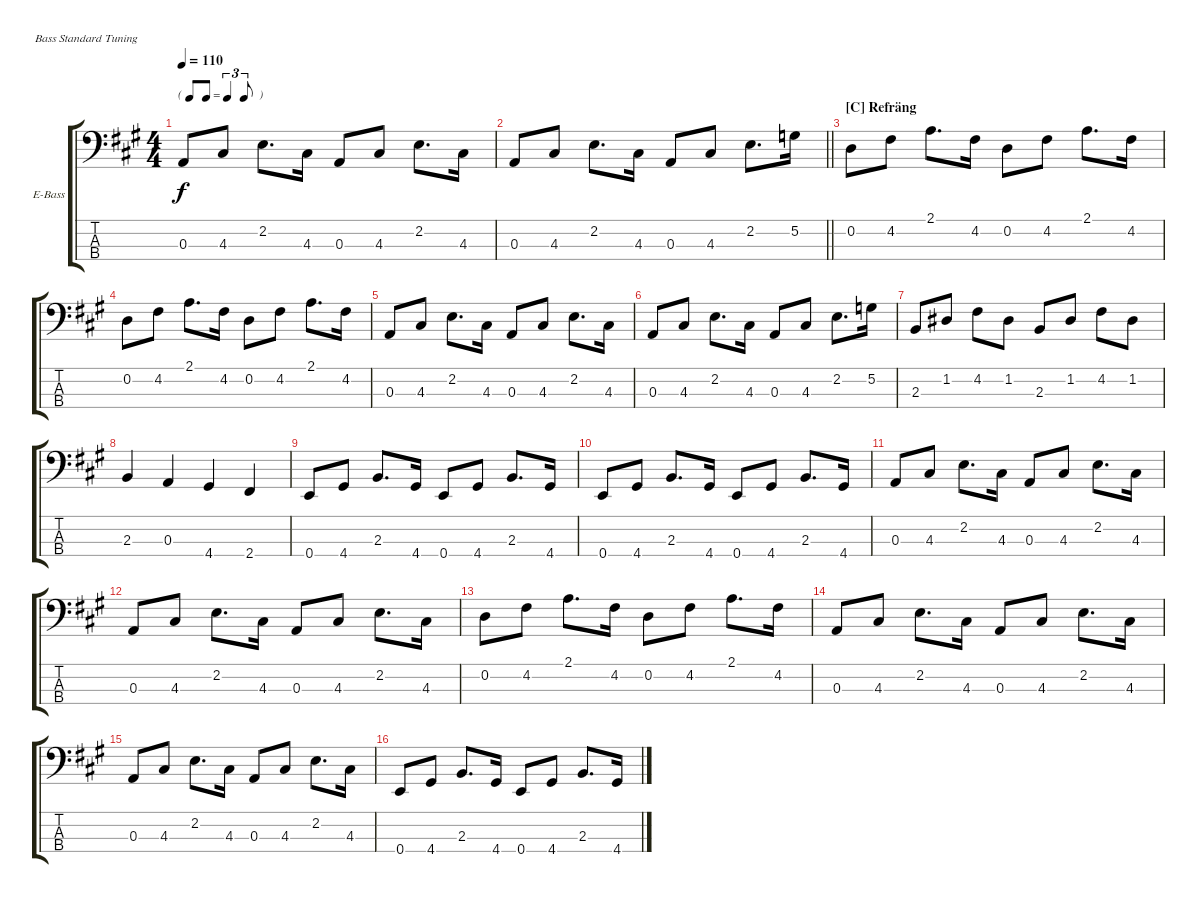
\defaultSystemsLayout 4
\bracketExtendMode groupsimilarinstruments
\firstSystemTrackNameOrientation horizontal
\otherSystemsTrackNameOrientation horizontal
\track ("Electric Bass" "E-Bass") {instrument electricbassfinger}
\staff {score tabs}
\tuning (G2 D2 A1 E1)
\ts (4 4)
\tf triplet8th
\tempo 110
\clef f4
\scale
0.333333
\ks a
0.3.8{dy f} 4.3.8 2.2.8{d} 4.3.16 0.3.8 4.3.8 2.2.8{d} 4.3.16 |
\scale
0.333333
\barLineRight lightlight
0.3.8 4.3.8 2.2.8{d} 4.3.16 0.3.8 4.3.8 2.2.8{d} 5.2.16 |
\section ("C" "Refräng")
\scale
0.333333 0.2.8 4.2.8 2.1.8{d} 4.2.16 0.2.8 4.2.8 2.1.8{d} 4.2.16 |
\scale
0.333333 0.2.8 4.2.8 2.1.8{d} 4.2.16 0.2.8 4.2.8 2.1.8{d} 4.2.16 |
\scale
0.333333 0.3.8 4.3.8 2.2.8{d} 4.3.16 0.3.8 4.3.8 2.2.8{d} 4.3.16 |
\scale
0.333333 0.3.8 4.3.8 2.2.8{d} 4.3.16 0.3.8 4.3.8 2.2.8{d} 5.2.16 |
\scale
0.333333 2.3.8 1.2.8 4.2.8 1.2.8 2.3.8 1.2.8 4.2.8 1.2.8 |
\scale
0.333333 2.3.4 0.3.4 4.4.4 2.4.4 |
\scale
0.333333 0.4.8 4.4.8 2.3.8{d} 4.4.16 0.4.8 4.4.8 2.3.8{d} 4.4.16 |
\scale
0.333333 0.4.8 4.4.8 2.3.8{d} 4.4.16 0.4.8 4.4.8 2.3.8{d} 4.4.16 |
\scale
0.333333 0.3.8 4.3.8 2.2.8{d} 4.3.16 0.3.8 4.3.8 2.2.8{d} 4.3.16 |
\scale
0.333333 0.3.8 4.3.8 2.2.8{d} 4.3.16 0.3.8 4.3.8 2.2.8{d} 4.3.16 |
\scale
0.333333 0.2.8 4.2.8 2.1.8{d} 4.2.16 0.2.8 4.2.8 2.1.8{d} 4.2.16 |
\scale
0.333333 0.3.8 4.3.8 2.2.8{d} 4.3.16 0.3.8 4.3.8 2.2.8{d} 4.3.16 |
\scale
0.333333 0.3.8 4.3.8 2.2.8{d} 4.3.16 0.3.8 4.3.8 2.2.8{d} 4.3.16 |
\scale
0.333333 0.4.8 4.4.8 2.3.8{d} 4.4.16 0.4.8 4.4.8 2.3.8{d} 4.4.16
